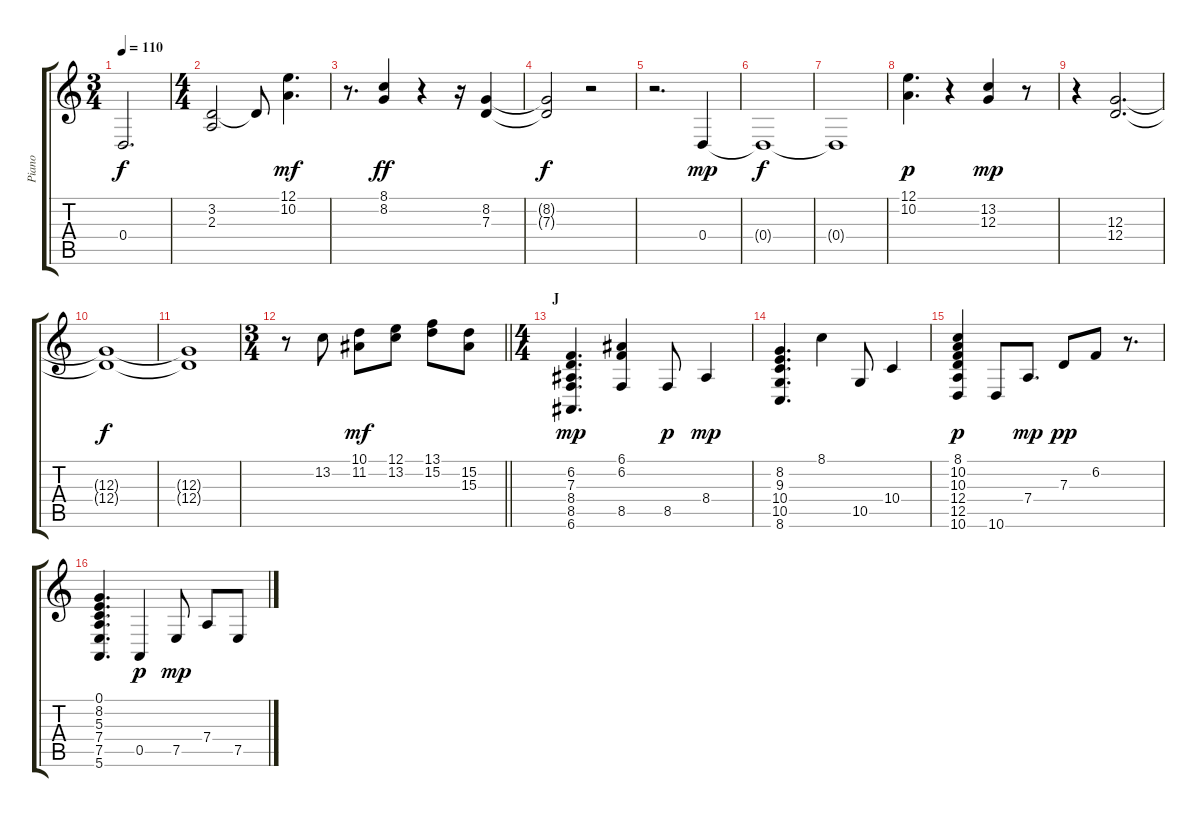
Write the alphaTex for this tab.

\track ("Piano" "Piano") {instrument acousticgrandpiano}
\staff {score tabs}
\tuning (E4 B3 G3 D3 A2 E2) {hide}
\ts (3 4)
\tempo 110
\clef g2
\ks c
0.4{t}.2{d dy f} |
\ts (4 4)
(3.2 2.3).2 3.2{t}.8 (12.1 10.2).4{d dy mf} |
r.8{d} (8.1 8.2).4{dy ff} r.4 r.16 (8.2 7.3).4 |
(8.2{t} 7.3{t}).2{dy f} r.2 |
r.2{d} 0.4.4{dy mp} |
0.4{t}.1{dy f} |
0.4{t}.1 |
(12.1 10.2).4{d dy p} r.4 (13.2 12.3).4{dy mp} r.8 |
r.4 (12.3 12.4).2{d} |
(12.3{t} 12.4{t}).1{dy f} |
(12.3{t} 12.4{t}).1 |
\ts (3 4)
\barLineRight lightlight
r.8 13.2.8 (10.1 11.2).8{dy mf} (12.1 13.2).8 (13.1 15.2).8 (15.2 15.3).8 |
\ts (4 4)
\section ("" "J")
(6.2 7.3 8.4 8.5 6.6).4{d dy mp} (6.1 6.2 8.5).4 8.5.8{dy p} 8.4.4{dy mp} |
(8.2 9.3 10.4 10.5 8.6).4{d} 8.1.4 10.5.8 10.4.4 |
(8.1 10.2 10.3 12.4 12.5 10.6).4{dy p} 10.6.8 7.4.8{d dy mp} 7.3.8{dy pp} 6.2.8 r.8{d} |
(0.1 8.2 5.3 7.4 7.5 5.6).4{d} 0.5.4{dy p} 7.5.8{dy mp} 7.4.8 7.5.8
